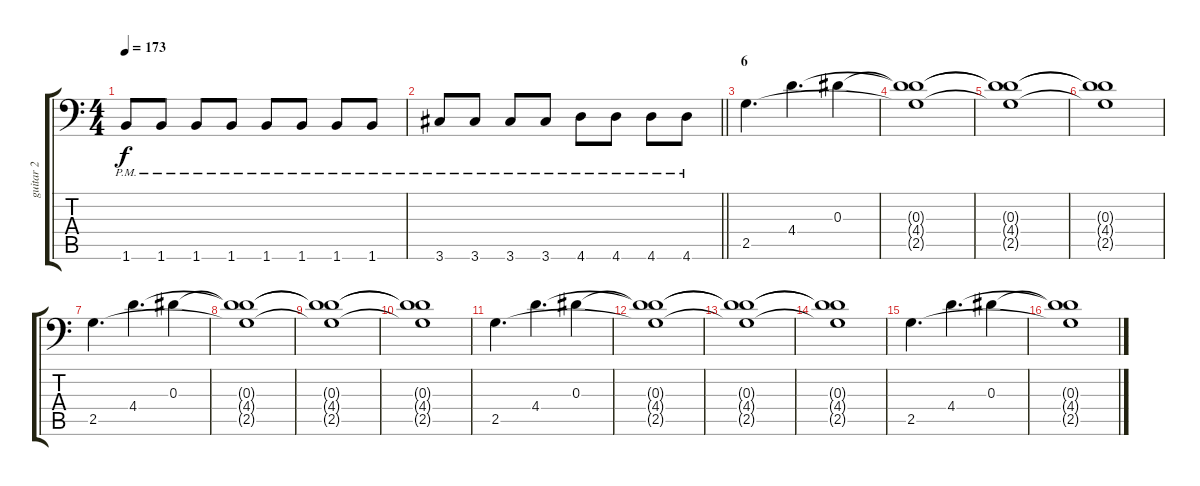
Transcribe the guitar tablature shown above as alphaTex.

\track ("guitar 2" "guitar 2") {instrument overdrivenguitar}
\staff {score tabs}
\tuning (C4 G3 Eb3 Bb2 F2 Bb1) {hide}
\ts (4 4)
\tempo 173
\clef f4
\ks c
1.6{pm}.8{dy f} 1.6{pm}.8 1.6{pm}.8 1.6{pm}.8 1.6{pm}.8 1.6{pm}.8 1.6{pm}.8 1.6{pm}.8 |
\barLineRight lightlight
3.6{pm}.8 3.6{pm}.8 3.6{pm}.8 3.6{pm}.8 4.6{pm}.8 4.6{pm}.8 4.6{pm}.8 4.6{pm}.8 |
\section ("" "6")
2.5.4{d instrument acousticguitarsteel} 4.4.4{d} 0.3.4 |
(0.3{t} 4.4{t} 2.5{t}).1 |
(0.3{t} 4.4{t} 2.5{t}).1 |
(0.3{t} 4.4{t} 2.5{t}).1 |
2.5.4{d} 4.4.4{d} 0.3.4 |
(0.3{t} 4.4{t} 2.5{t}).1 |
(0.3{t} 4.4{t} 2.5{t}).1 |
(0.3{t} 4.4{t} 2.5{t}).1 |
2.5.4{d} 4.4.4{d} 0.3.4 |
(0.3{t} 4.4{t} 2.5{t}).1 |
(0.3{t} 4.4{t} 2.5{t}).1 |
(0.3{t} 4.4{t} 2.5{t}).1 |
2.5.4{d} 4.4.4{d} 0.3.4 |
(0.3{t} 4.4{t} 2.5{t}).1
